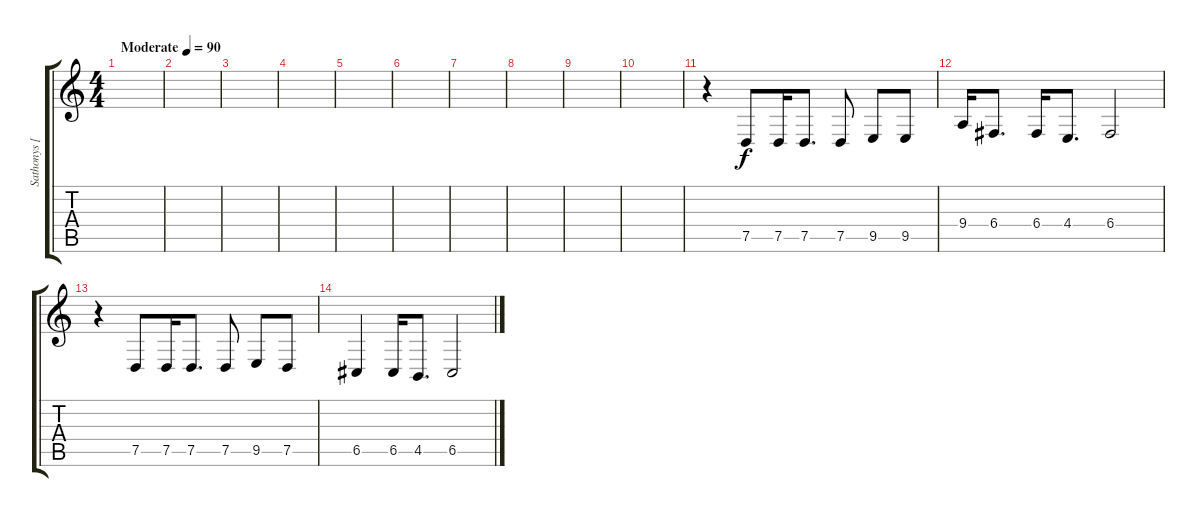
\track ("Sathonys [Clean Vocals]" "Sathonys [") {instrument choiraahs}
\staff {score tabs}
\tuning (D4 A3 F3 C3 G2 D2) {hide}
\ts (4 4)
\tempo (90 "Moderate")
\clef g2
\ks c
|
|
|
|
|
|
|
|
|
|
r.4 7.5.8 7.5.16 7.5.8{d} 7.5.8 9.5.8 9.5.8 |
9.4.16 6.4.8{d} 6.4.16 4.4.8{d} 6.4.2 |
r.4 7.5.8 7.5.16 7.5.8{d} 7.5.8 9.5.8 7.5.8 |
6.5.4 6.5.16 4.5.8{d} 6.5.2
